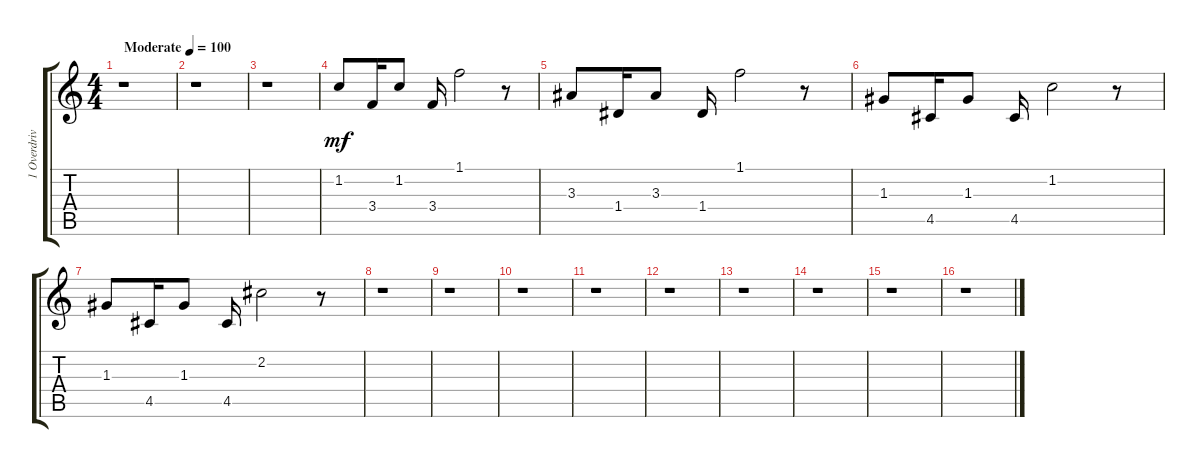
\track ("1 Overdriven" "1 Overdriv") {instrument overdrivenguitar}
\staff {score tabs}
\tuning (E4 B3 G3 D3 A2 E2) {hide}
\ts (4 4)
\tempo (100 "Moderate")
\clef g2
\ks c
r.1{dy mf instrument overdrivenguitar} |
r.1 |
r.1 |
1.2.8 3.4.16 1.2.8 3.4.16 1.1.2 r.8 |
3.3.8 1.4.16 3.3.8 1.4.16 1.1.2 r.8 |
1.3.8 4.5.16 1.3.8 4.5.16 1.2.2 r.8 |
1.3.8 4.5.16 1.3.8 4.5.16 2.2.2 r.8 |
r.1 |
r.1 |
r.1 |
r.1 |
r.1 |
r.1 |
r.1 |
r.1 |
r.1
